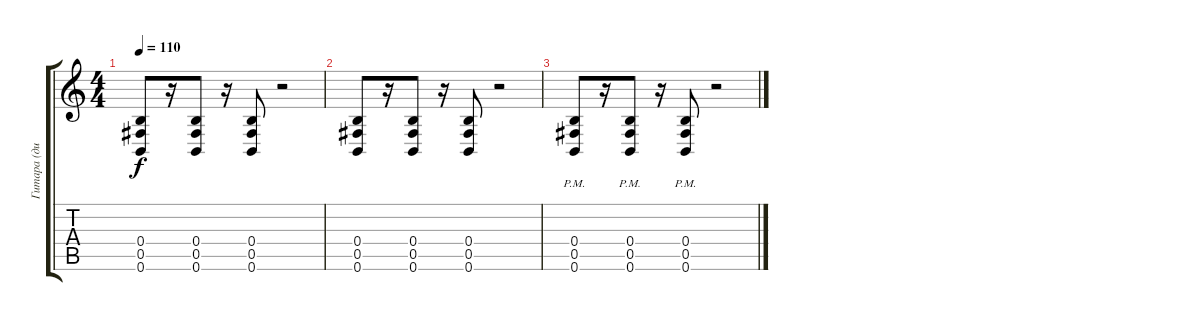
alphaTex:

\track ("Гитара (дист) 2" "Гитара (ди") {instrument distortionguitar}
\staff {score tabs}
\tuning (Db4 Ab3 E3 B2 Gb2 B1) {hide}
\ts (4 4)
\tempo 110
\clef g2
\ks c
(0.4 0.5 0.6).8{dy f} r.16 (0.4 0.5 0.6).8 r.16 (0.4 0.5 0.6).8 r.2 |
(0.4 0.5 0.6).8 r.16 (0.4 0.5 0.6).8 r.16 (0.4 0.5 0.6).8 r.2 |
(0.4{pm} 0.5{pm} 0.6{pm}).8 r.16 (0.4{pm} 0.5{pm} 0.6{pm}).8 r.16 (0.4{pm} 0.5{pm} 0.6{pm}).8 r.2
